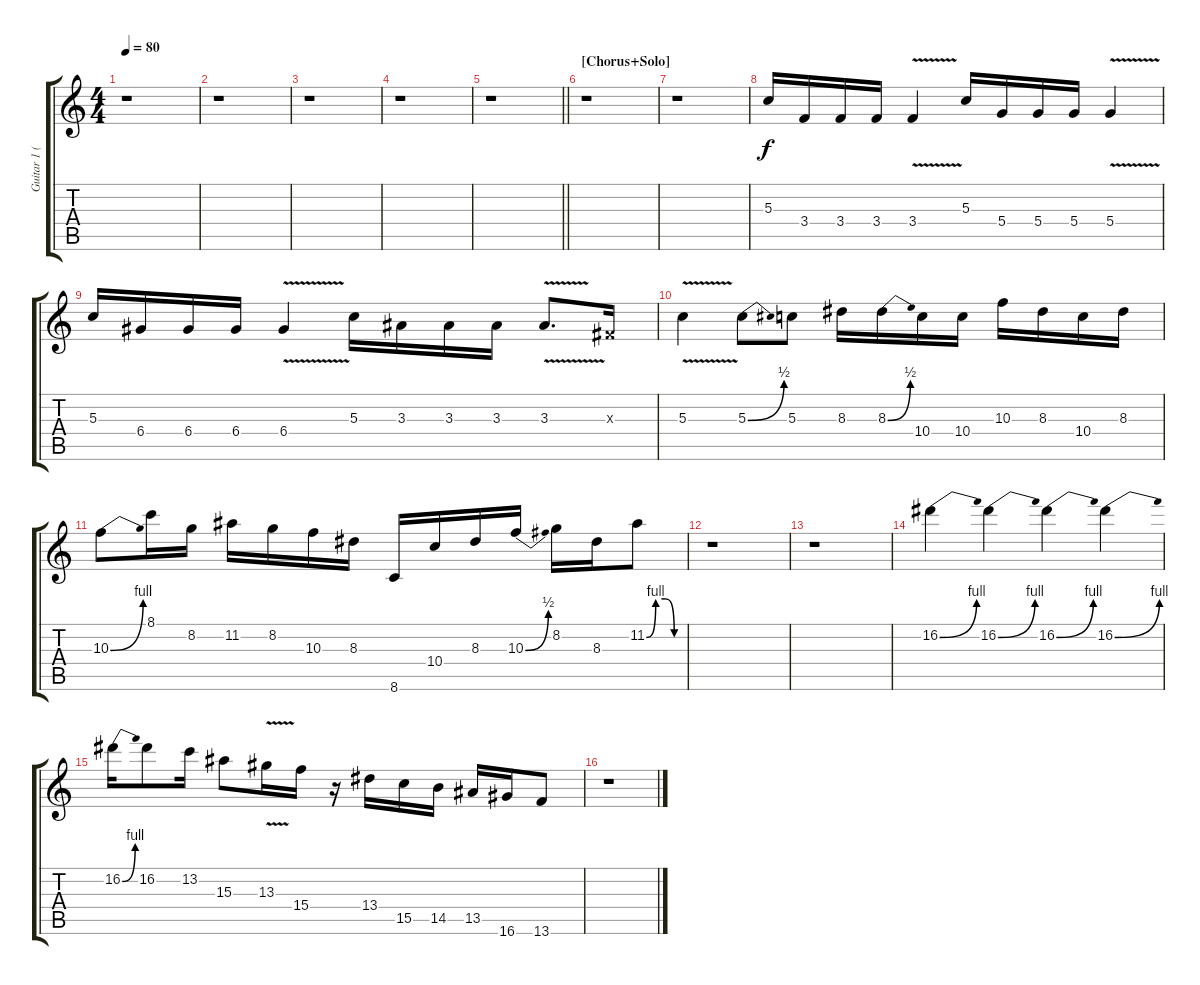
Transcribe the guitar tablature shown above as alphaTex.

\track ("Guitar 1 (dist)" "Guitar 1 (") {instrument distortionguitar}
\staff {score tabs}
\tuning (E4 B3 G3 D3 A2 E2) {hide}
\ts (4 4)
\tempo 80
\clef g2
\ks c
r.1{dy f} |
r.1 |
r.1 |
r.1 |
\barLineRight lightlight
r.1 |
\section ("" "[Chorus+Solo]")
r.1 |
r.1 |
5.3.16 3.4.16 3.4.16 3.4.16 3.4{v}.4 5.3.16 5.4.16 5.4.16 5.4.16 5.4{v}.4 |
5.3.16 6.4.16 6.4.16 6.4.16 6.4{v}.4 5.3.16 3.3.16 3.3.16 3.3.16 3.3{v}.8{d} -1.3{x}.16 |
5.3{v}.4 5.3{be (bend 0 0 60 2)}.8 5.3.8 8.3.16 8.3{be (bend 0 0 60 2)}.16 10.4.16 10.4.16 10.3.16 8.3.16 10.4.16 8.3.16 |
10.3{be (bend 0 0 60 4)}.8 8.1.16 8.2.16 11.2.16 8.2.16 10.3.16 8.3.16 8.6.16 10.4.16 8.3.16 10.3{be (bend 0 0 60 2)}.16 8.2.16 8.3.16 11.2{be (custom 0 0 15 4 30 4 45 0 60 0)}.8 |
r.1 |
r.1 |
16.2{be (bend 0 0 60 4)}.4 16.2{be (bend 0 0 60 4)}.4 16.2{be (bend 0 0 60 4)}.4 16.2{be (bend 0 0 60 4)}.4 |
16.2{be (bend 0 0 60 4)}.16 16.2.8 13.2.16 15.3.8 13.3{v}.16 15.4.16 r.16 13.4.16 15.5.16 14.5.16 13.5.16 16.6.16 13.6.8 |
r.1
